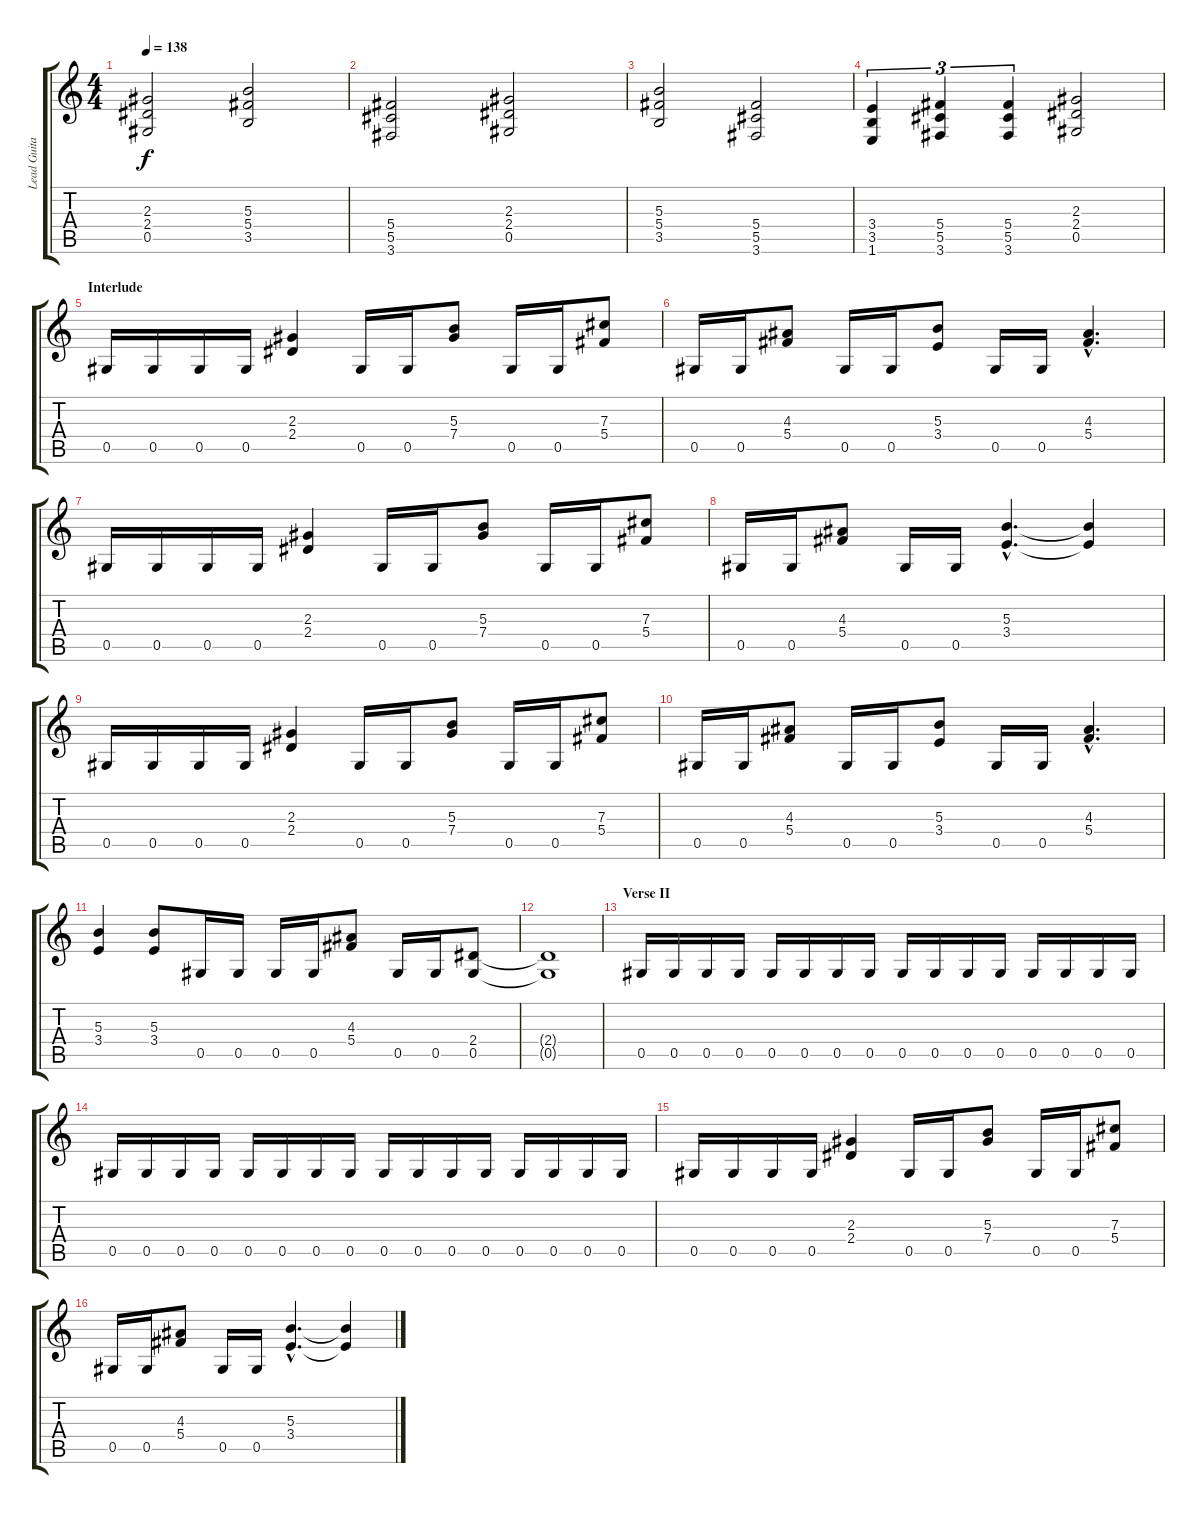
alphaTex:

\track ("Lead Guitar" "Lead Guita") {instrument distortionguitar}
\staff {score tabs}
\tuning (Eb4 Bb3 Gb3 Db3 Ab2 Eb2) {hide}
\ts (4 4)
\tempo 138
\clef g2
\ks c
(2.3 2.4 0.5).2{dy f} (5.3 5.4 3.5).2 |
(5.4 5.5 3.6).2 (2.3 2.4 0.5).2 |
(5.3 5.4 3.5).2 (5.4 5.5 3.6).2 |
(3.4 3.5 1.6).4{tu (3 2)} (5.4 5.5 3.6).4{tu (3 2)} (5.4 5.5 3.6).4{tu (3 2)} (2.3 2.4 0.5).2 |
\section ("" "Interlude")
0.5.16 0.5.16 0.5.16 0.5.16 (2.3 2.4).4 0.5.16 0.5.16 (5.3 7.4).8 0.5.16 0.5.16 (7.3 5.4).8 |
0.5.16 0.5.16 (4.3 5.4).8 0.5.16 0.5.16 (5.3 3.4).8 0.5.16 0.5.16 (4.3{hac} 5.4{hac}).4{d} |
0.5.16 0.5.16 0.5.16 0.5.16 (2.3 2.4).4 0.5.16 0.5.16 (5.3 7.4).8 0.5.16 0.5.16 (7.3 5.4).8 |
0.5.16 0.5.16 (4.3 5.4).8 0.5.16 0.5.16 (5.3{hac} 3.4{hac}).4{d} (5.3{t} 3.4{t}).4 |
0.5.16 0.5.16 0.5.16 0.5.16 (2.3 2.4).4 0.5.16 0.5.16 (5.3 7.4).8 0.5.16 0.5.16 (7.3 5.4).8 |
0.5.16 0.5.16 (4.3 5.4).8 0.5.16 0.5.16 (5.3 3.4).8 0.5.16 0.5.16 (4.3{hac} 5.4{hac}).4{d} |
(5.3 3.4).4 (5.3 3.4).8 0.5.16 0.5.16 0.5.16 0.5.16 (4.3 5.4).8 0.5.16 0.5.16 (2.4 0.5).8 |
(2.4{t} 0.5{t}).1 |
\section ("" "Verse II")
0.5.16 0.5.16 0.5.16 0.5.16 0.5.16 0.5.16 0.5.16 0.5.16 0.5.16 0.5.16 0.5.16 0.5.16 0.5.16 0.5.16 0.5.16 0.5.16 |
0.5.16 0.5.16 0.5.16 0.5.16 0.5.16 0.5.16 0.5.16 0.5.16 0.5.16 0.5.16 0.5.16 0.5.16 0.5.16 0.5.16 0.5.16 0.5.16 |
0.5.16 0.5.16 0.5.16 0.5.16 (2.3 2.4).4 0.5.16 0.5.16 (5.3 7.4).8 0.5.16 0.5.16 (7.3 5.4).8 |
0.5.16 0.5.16 (4.3 5.4).8 0.5.16 0.5.16 (5.3{hac} 3.4{hac}).4{d} (5.3{t} 3.4{t}).4
